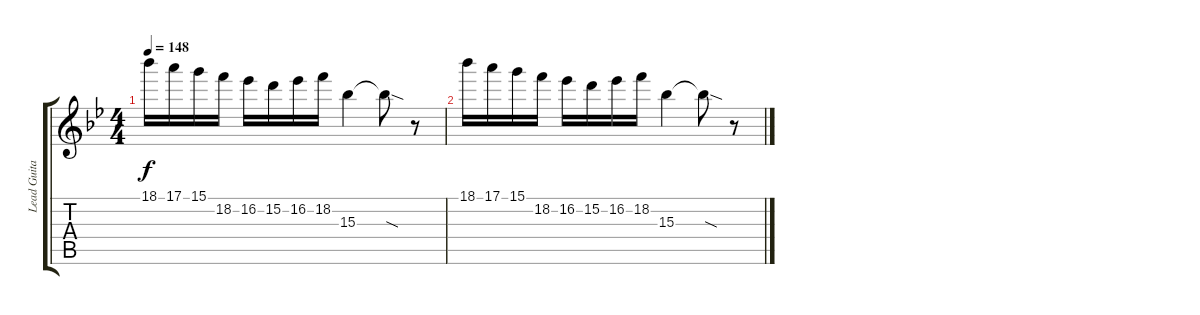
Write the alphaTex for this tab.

\track ("Lead Guitar-left" "Lead Guita") {instrument distortionguitar}
\staff {score tabs}
\tuning (E4 B3 G3 D3 A2 E2) {hide}
\ts (4 4)
\tempo 148
\clef g2
\ks bb
18.1.16{dy f} 17.1.16 15.1.16 18.2.16 16.2.16 15.2.16 16.2.16 18.2.16 15.3.4 15.3{sod t}.8 r.8 |
18.1.16 17.1.16 15.1.16 18.2.16 16.2.16 15.2.16 16.2.16 18.2.16 15.3.4 15.3{sod t}.8 r.8
